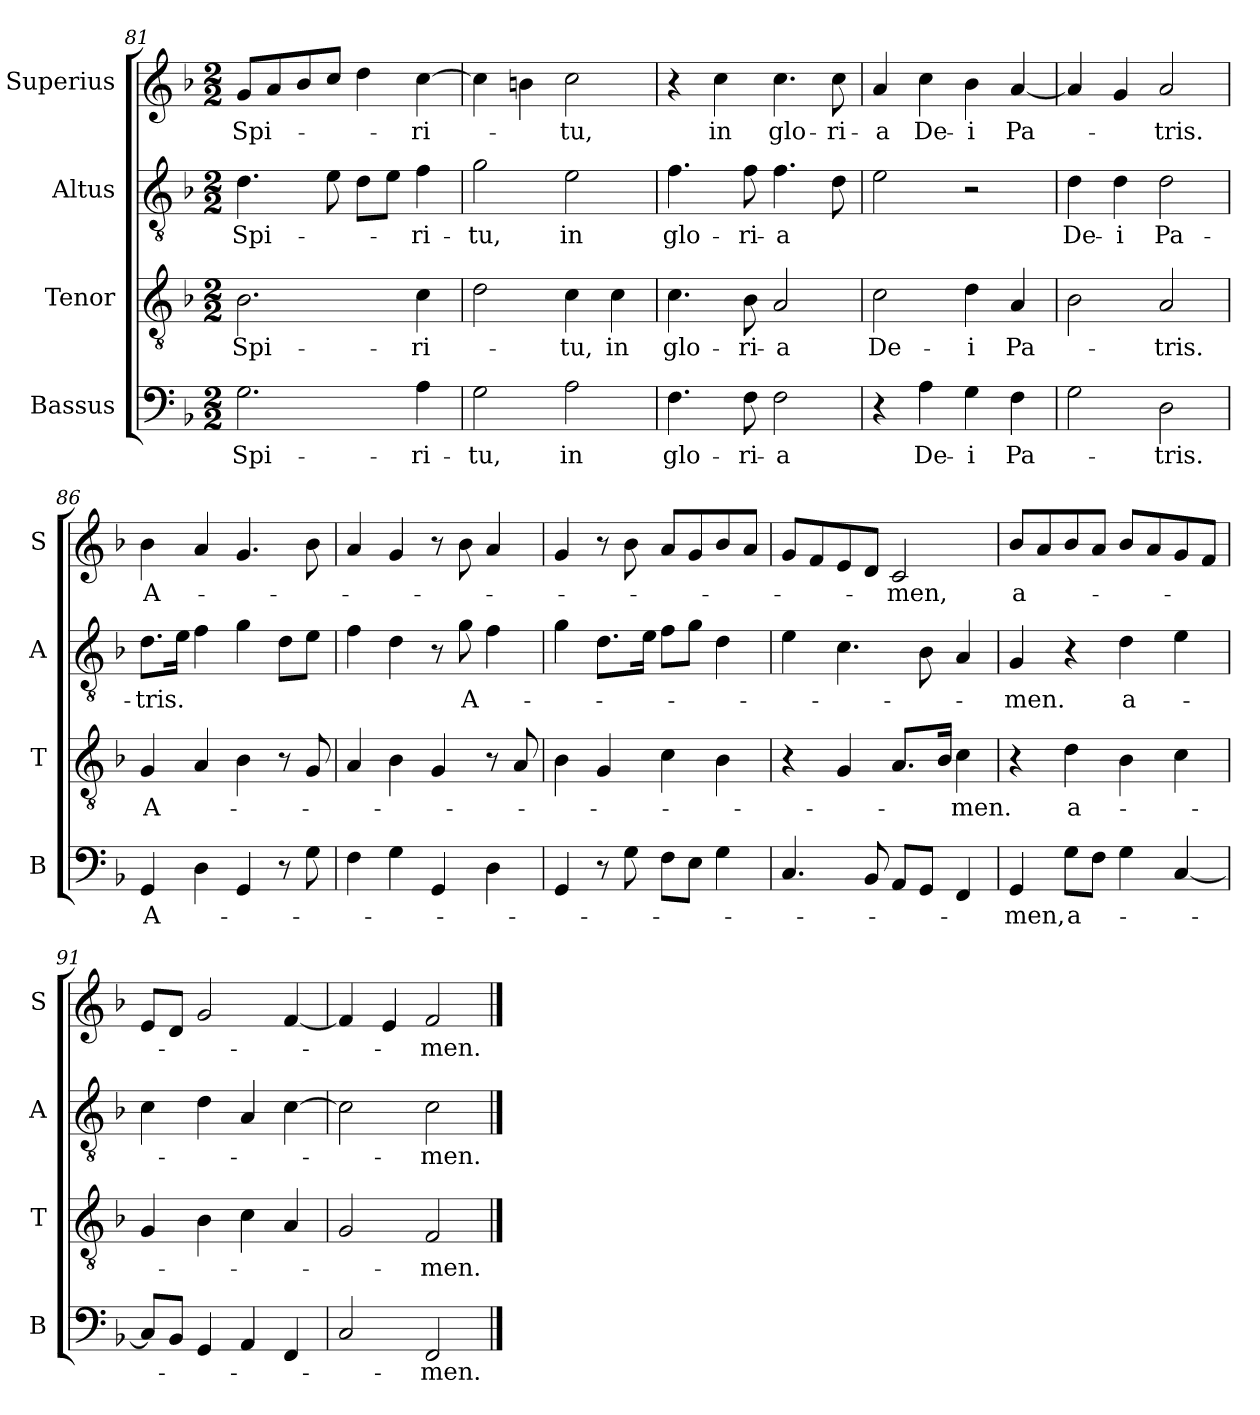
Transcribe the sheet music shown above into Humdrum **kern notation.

**kern	**text	**kern	**text	**kern	**text	**kern	**text
*part4	*part4	*part3	*part3	*part2	*part2	*part1	*part1
*staff4	*staff4	*staff3	*staff3	*staff2	*staff2	*staff1	*staff1
*I"Bassus	*	*I"Tenor	*	*I"Altus	*	*I"Superius	*
*I'B	*	*I'T	*	*I'A	*	*I'S	*
*clefF4	*	*clefGv2	*	*clefGv2	*	*clefG2	*
*k[b-]	*	*k[b-]	*	*k[b-]	*	*k[b-]	*
*M2/2	*	*M2/2	*	*M2/2	*	*M2/2	*
=81	=81	=81	=81	=81	=81	=81	=81
!	!LO:LY:i	!	!	!	!LO:LY:i	!	!LO:LY:i
2.G	Spi-	2.B-	Spi-	4.d	Spi-	8gL	Spi-
.	.	.	.	.	.	8a	.
.	.	.	.	.	.	8b-	.
.	.	.	.	8e	.	8ccJ	.
.	.	.	.	8dL	.	4dd	.
.	.	.	.	8eJ	.	.	.
!	!LO:LY:i	!	!	!	!LO:LY:i	!	!LO:LY:i
4A	-ri-	4c	-ri-	4f	-ri-	[4cc	-ri-
=82	=82	=82	=82	=82	=82	=82	=82
!	!LO:LY:i	!	!	!	!LO:LY:i	!	!
2G	-tu,	2d	.	2g	-tu,	4cc]	.
.	.	.	.	.	.	4bn	.
!	!LO:LY:i	!	!	!	!LO:LY:i	!	!LO:LY:i
2A	in	4c	-tu,	2e	in	2cc	-tu,
!	!	!	!LO:LY:i	!	!	!	!
.	.	4c	in	.	.	.	.
=83	=83	=83	=83	=83	=83	=83	=83
!	!LO:LY:i	!	!LO:LY:i	!	!LO:LY:i	!	!
4.F	glo-	4.c	glo-	4.f	glo-	4r	.
.	.	.	.	.	.	4cc	in
!	!LO:LY:i	!	!LO:LY:i	!	!LO:LY:i	!	!
8F	-ri-	8B-	-ri-	8f	-ri-	.	.
!	!LO:LY:i	!	!LO:LY:i	!	!LO:LY:i	!	!
2F	-a	2A	-a	4.f	-a	4.cc	glo-
.	.	.	.	8d	.	8cc	-ri-
=84	=84	=84	=84	=84	=84	=84	=84
!	!	!	!LO:LY:i	!	!	!	!
4r	.	2c	De-	2e	.	4a	-a
!	!LO:LY:i	!	!	!	!	!	!LO:LY:i
4A	De-	.	.	.	.	4cc	De-
!	!LO:LY:i	!	!LO:LY:i	!	!	!	!LO:LY:i
4G	-i	4d	-i	2r	.	4b-	-i
!	!LO:LY:i	!	!LO:LY:i	!	!	!	!LO:LY:i
4F	Pa-	4A	Pa-	.	.	[4a	Pa-
=85	=85	=85	=85	=85	=85	=85	=85
!	!	!	!	!	!LO:LY:i	!	!
2G	.	2B-	.	4d	De-	4a]	.
!	!	!	!	!	!LO:LY:i	!	!
.	.	.	.	4d	-i	4g	.
!	!LO:LY:i	!	!LO:LY:i	!	!LO:LY:i	!	!LO:LY:i
2D	-tris.	2A	-tris.	2d	Pa-	2a	-tris.
=86	=86	=86	=86	=86	=86	=86	=86
!	!LO:LY:i	!	!LO:LY:i	!	!LO:LY:i	!	!
4GG	A-	4G	A-	8.dL	-tris.	4b-	A-
.	.	.	.	16eJk	.	.	.
4D	.	4A	.	4f	.	4a	.
4GG	.	4B-	.	4g	.	4.g	.
8r	.	8r	.	8dL	.	.	.
8G	.	8G	.	8eJ	.	8b-	.
=87	=87	=87	=87	=87	=87	=87	=87
4F	.	4A	.	4f	.	4a	.
4G	.	4B-	.	4d	.	4g	.
4GG	.	4G	.	8r	.	8r	.
!	!	!	!	!	!LO:LY:i	!	!
.	.	.	.	8g	A-	8b-	.
4D	.	8r	.	4f	.	4a	.
.	.	8A	.	.	.	.	.
=88	=88	=88	=88	=88	=88	=88	=88
4GG	.	4B-	.	4g	.	4g	.
8r	.	4G	.	8.dL	.	8r	.
8G	.	.	.	.	.	8b-	.
.	.	.	.	16eJk	.	.	.
8FL	.	4c	.	8fL	.	8aL	.
8EJ	.	.	.	8gJ	.	8g	.
4G	.	4B-	.	4d	.	8b-	.
.	.	.	.	.	.	8aJ	.
=89	=89	=89	=89	=89	=89	=89	=89
4.C	.	4r	.	4e	.	8gL	.
.	.	.	.	.	.	8f	.
.	.	4G	.	4.c	.	8e	.
8BB-	.	.	.	.	.	8dJ	.
!	!	!	!	!	!	!	!LO:LY:i
8AAL	.	8.AL	.	.	.	2c	-men,
8GGJ	.	.	.	8B-	.	.	.
.	.	16B-Jk	.	.	.	.	.
!	!	!	!LO:LY:i	!	!	!	!
4FF	.	4c	-men.	4A	.	.	.
=90	=90	=90	=90	=90	=90	=90	=90
!	!LO:LY:i	!	!	!	!LO:LY:i	!	!LO:LY:i
4GG	-men,	4r	.	4G	-men.	8b-L	a-
.	.	.	.	.	.	8a	.
!	!LO:LY:i	!	!LO:LY:i	!	!	!	!
8GL	a-	4d	a-	4r	.	8b-	.
8FJ	.	.	.	.	.	8aJ	.
!	!	!	!	!	!LO:LY:i	!	!
4G	.	4B-	.	4d	a-	8b-L	.
.	.	.	.	.	.	8a	.
[4C	.	4c	.	4e	.	8g	.
.	.	.	.	.	.	8fJ	.
=91	=91	=91	=91	=91	=91	=91	=91
8CL]	.	4G	.	4c	.	8eL	.
8BB-J	.	.	.	.	.	8dJ	.
4GG	.	4B-	.	4d	.	2g	.
4AA	.	4c	.	4A	.	.	.
4FF	.	4A	.	[4c	.	[4f	.
=92	=92	=92	=92	=92	=92	=92	=92
2C	.	2G	.	2c]	.	4f]	.
.	.	.	.	.	.	4e	.
!	!LO:LY:i	!	!LO:LY:i	!	!LO:LY:i	!	!
2FF	-men.	2F	-men.	2c	men.	2f	men.
==	==	==	==	==	==	==	==
*-	*-	*-	*-	*-	*-	*-	*-
